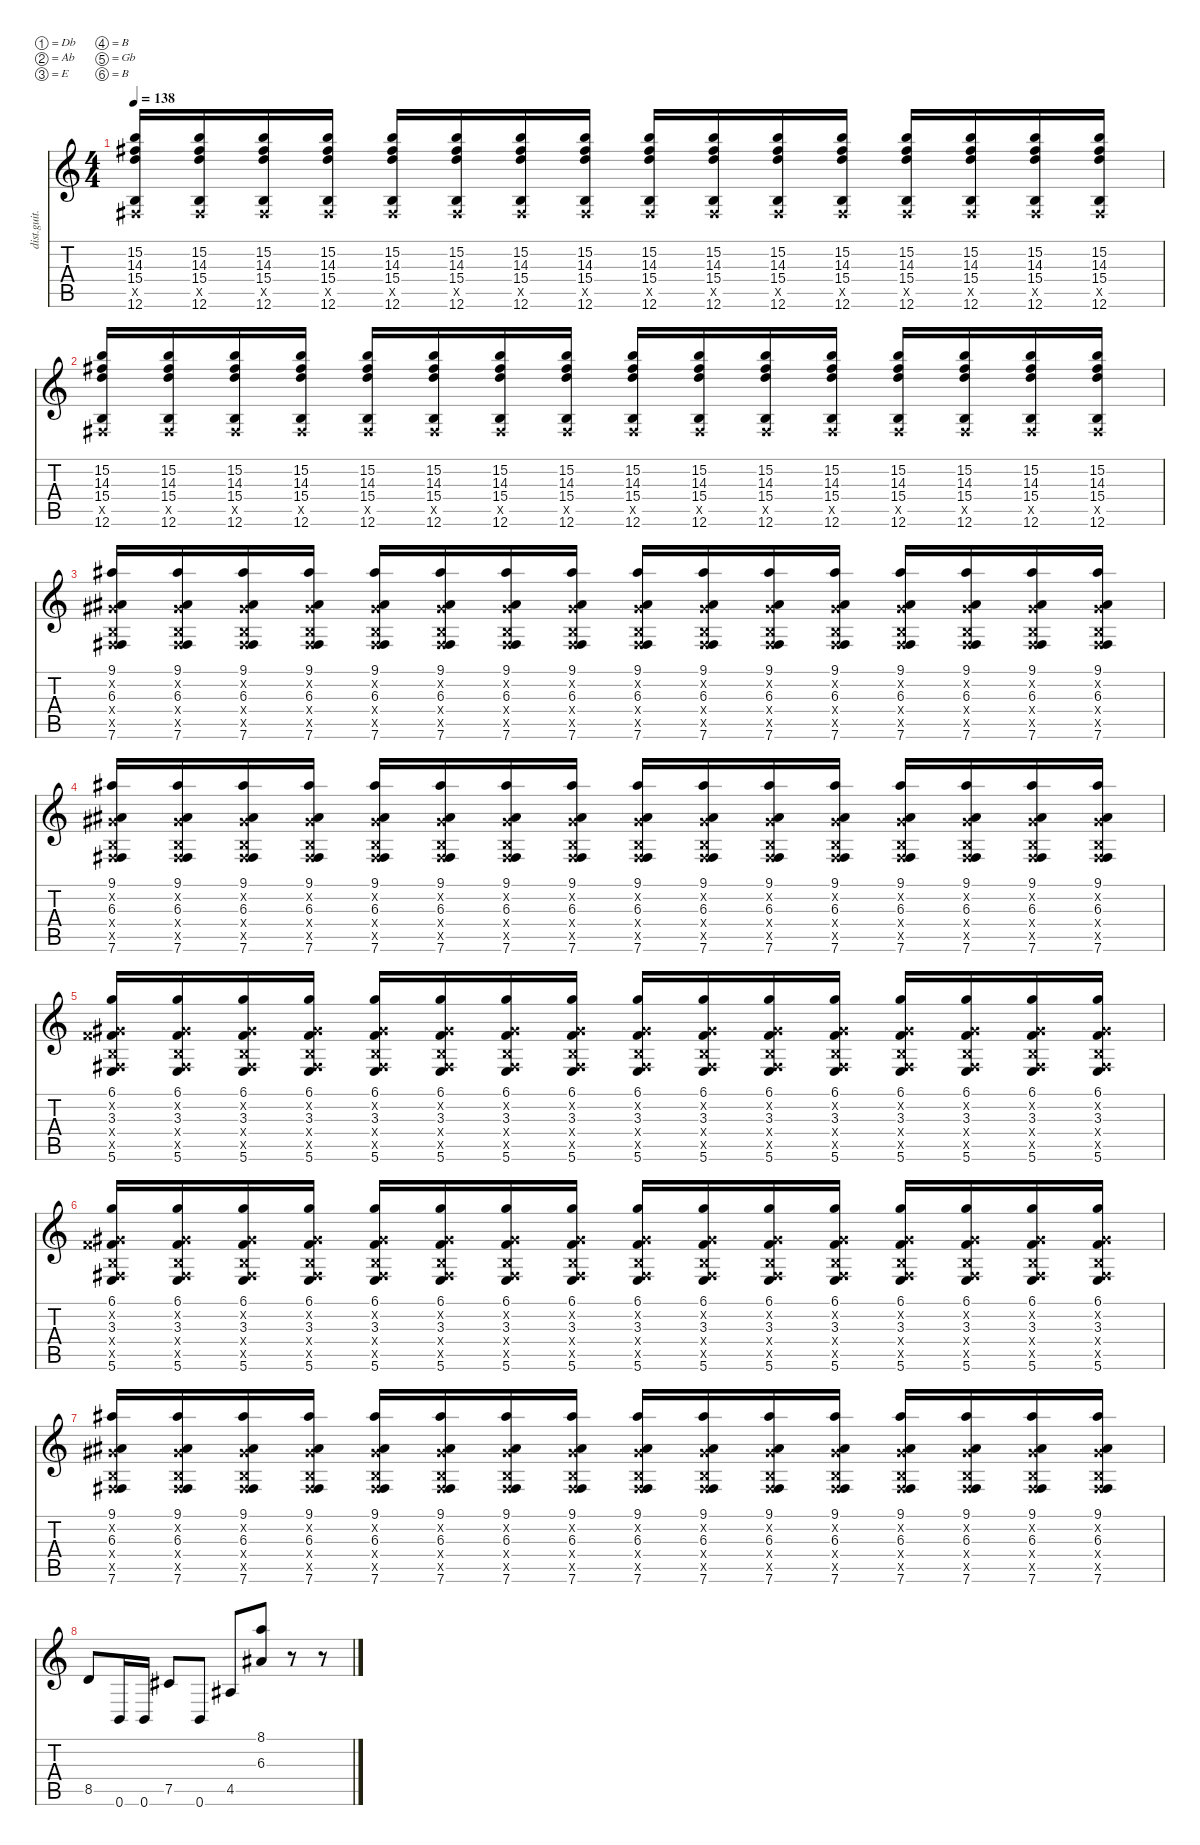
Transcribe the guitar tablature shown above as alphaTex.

\defaultSystemsLayout 4
\hideDynamics
\bracketExtendMode nobrackets
\otherSystemsTrackNameOrientation horizontal
\track ("Distortion Guitar" "dist.guit.") {instrument distortionguitar}
\staff {score tabs}
\tuning (Db4 Ab3 E3 B2 Gb2 B1)
\ts (4 4)
\tempo 138
\clef g2
\ks c
(15.2 14.3{acc #} 15.4 0.5{x acc #} 12.6).16{dy mf beam Up} (15.2 14.3{acc #} 15.4 0.5{x acc #} 12.6).16{beam Up} (15.2 14.3{acc #} 15.4 0.5{x acc #} 12.6).16{beam Up} (15.2 14.3{acc #} 15.4 0.5{x acc #} 12.6).16{beam Up} (15.2 14.3{acc #} 15.4 0.5{x acc #} 12.6).16{beam Up} (15.2 14.3{acc #} 15.4 0.5{x acc #} 12.6).16{beam Up} (15.2 14.3{acc #} 15.4 0.5{x acc #} 12.6).16{beam Up} (15.2 14.3{acc #} 15.4 0.5{x acc #} 12.6).16{beam Up} (15.2 14.3{acc #} 15.4 0.5{x acc #} 12.6).16{beam Up} (15.2 14.3{acc #} 15.4 0.5{x acc #} 12.6).16{beam Up} (15.2 14.3{acc #} 15.4 0.5{x acc #} 12.6).16{beam Up} (15.2 14.3{acc #} 15.4 0.5{x acc #} 12.6).16{beam Up} (15.2 14.3{acc #} 15.4 0.5{x acc #} 12.6).16{beam Up} (15.2 14.3{acc #} 15.4 0.5{x acc #} 12.6).16{beam Up} (15.2 14.3{acc #} 15.4 0.5{x acc #} 12.6).16{beam Up} (15.2 14.3{acc #} 15.4 0.5{x acc #} 12.6).16{beam Up} |
(15.2 14.3{acc #} 15.4 0.5{x acc #} 12.6).16{beam Up} (15.2 14.3{acc #} 15.4 0.5{x acc #} 12.6).16{beam Up} (15.2 14.3{acc #} 15.4 0.5{x acc #} 12.6).16{beam Up} (15.2 14.3{acc #} 15.4 0.5{x acc #} 12.6).16{beam Up} (15.2 14.3{acc #} 15.4 0.5{x acc #} 12.6).16{beam Up} (15.2 14.3{acc #} 15.4 0.5{x acc #} 12.6).16{beam Up} (15.2 14.3{acc #} 15.4 0.5{x acc #} 12.6).16{beam Up} (15.2 14.3{acc #} 15.4 0.5{x acc #} 12.6).16{beam Up} (15.2 14.3{acc #} 15.4 0.5{x acc #} 12.6).16{beam Up} (15.2 14.3{acc #} 15.4 0.5{x acc #} 12.6).16{beam Up} (15.2 14.3{acc #} 15.4 0.5{x acc #} 12.6).16{beam Up} (15.2 14.3{acc #} 15.4 0.5{x acc #} 12.6).16{beam Up} (15.2 14.3{acc #} 15.4 0.5{x acc #} 12.6).16{beam Up} (15.2 14.3{acc #} 15.4 0.5{x acc #} 12.6).16{beam Up} (15.2 14.3{acc #} 15.4 0.5{x acc #} 12.6).16{beam Up} (15.2 14.3{acc #} 15.4 0.5{x acc #} 12.6).16{beam Up} |
(9.1{acc #} 0.2{x acc #} 6.3{acc #} 0.4{x} 0.5{x acc #} 7.6{acc #}).16{beam Up} (9.1{acc #} 0.2{x acc #} 6.3{acc #} 0.4{x} 0.5{x acc #} 7.6{acc #}).16{beam Up} (9.1{acc #} 0.2{x acc #} 6.3{acc #} 0.4{x} 0.5{x acc #} 7.6{acc #}).16{beam Up} (9.1{acc #} 0.2{x acc #} 6.3{acc #} 0.4{x} 0.5{x acc #} 7.6{acc #}).16{beam Up} (9.1{acc #} 0.2{x acc #} 6.3{acc #} 0.4{x} 0.5{x acc #} 7.6{acc #}).16{beam Up} (9.1{acc #} 0.2{x acc #} 6.3{acc #} 0.4{x} 0.5{x acc #} 7.6{acc #}).16{beam Up} (9.1{acc #} 0.2{x acc #} 6.3{acc #} 0.4{x} 0.5{x acc #} 7.6{acc #}).16{beam Up} (9.1{acc #} 0.2{x acc #} 6.3{acc #} 0.4{x} 0.5{x acc #} 7.6{acc #}).16{beam Up} (9.1{acc #} 0.2{x acc #} 6.3{acc #} 0.4{x} 0.5{x acc #} 7.6{acc #}).16{beam Up} (9.1{acc #} 0.2{x acc #} 6.3{acc #} 0.4{x} 0.5{x acc #} 7.6{acc #}).16{beam Up} (9.1{acc #} 0.2{x acc #} 6.3{acc #} 0.4{x} 0.5{x acc #} 7.6{acc #}).16{beam Up} (9.1{acc #} 0.2{x acc #} 6.3{acc #} 0.4{x} 0.5{x acc #} 7.6{acc #}).16{beam Up} (9.1{acc #} 0.2{x acc #} 6.3{acc #} 0.4{x} 0.5{x acc #} 7.6{acc #}).16{beam Up} (9.1{acc #} 0.2{x acc #} 6.3{acc #} 0.4{x} 0.5{x acc #} 7.6{acc #}).16{beam Up} (9.1{acc #} 0.2{x acc #} 6.3{acc #} 0.4{x} 0.5{x acc #} 7.6{acc #}).16{beam Up} (9.1{acc #} 0.2{x acc #} 6.3{acc #} 0.4{x} 0.5{x acc #} 7.6{acc #}).16{beam Up} |
(9.1{acc #} 0.2{x acc #} 6.3{acc #} 0.4{x} 0.5{x acc #} 7.6{acc #}).16{beam Up} (9.1{acc #} 0.2{x acc #} 6.3{acc #} 0.4{x} 0.5{x acc #} 7.6{acc #}).16{beam Up} (9.1{acc #} 0.2{x acc #} 6.3{acc #} 0.4{x} 0.5{x acc #} 7.6{acc #}).16{beam Up} (9.1{acc #} 0.2{x acc #} 6.3{acc #} 0.4{x} 0.5{x acc #} 7.6{acc #}).16{beam Up} (9.1{acc #} 0.2{x acc #} 6.3{acc #} 0.4{x} 0.5{x acc #} 7.6{acc #}).16{beam Up} (9.1{acc #} 0.2{x acc #} 6.3{acc #} 0.4{x} 0.5{x acc #} 7.6{acc #}).16{beam Up} (9.1{acc #} 0.2{x acc #} 6.3{acc #} 0.4{x} 0.5{x acc #} 7.6{acc #}).16{beam Up} (9.1{acc #} 0.2{x acc #} 6.3{acc #} 0.4{x} 0.5{x acc #} 7.6{acc #}).16{beam Up} (9.1{acc #} 0.2{x acc #} 6.3{acc #} 0.4{x} 0.5{x acc #} 7.6{acc #}).16{beam Up} (9.1{acc #} 0.2{x acc #} 6.3{acc #} 0.4{x} 0.5{x acc #} 7.6{acc #}).16{beam Up} (9.1{acc #} 0.2{x acc #} 6.3{acc #} 0.4{x} 0.5{x acc #} 7.6{acc #}).16{beam Up} (9.1{acc #} 0.2{x acc #} 6.3{acc #} 0.4{x} 0.5{x acc #} 7.6{acc #}).16{beam Up} (9.1{acc #} 0.2{x acc #} 6.3{acc #} 0.4{x} 0.5{x acc #} 7.6{acc #}).16{beam Up} (9.1{acc #} 0.2{x acc #} 6.3{acc #} 0.4{x} 0.5{x acc #} 7.6{acc #}).16{beam Up} (9.1{acc #} 0.2{x acc #} 6.3{acc #} 0.4{x} 0.5{x acc #} 7.6{acc #}).16{beam Up} (9.1{acc #} 0.2{x acc #} 6.3{acc #} 0.4{x} 0.5{x acc #} 7.6{acc #}).16{beam Up} |
(6.1 0.2{x acc #} 3.3{acc x} 0.4{x} 0.5{x acc #} 5.6).16{beam Up} (6.1 0.2{x acc #} 3.3{acc x} 0.4{x} 0.5{x acc #} 5.6).16{beam Up} (6.1 0.2{x acc #} 3.3{acc x} 0.4{x} 0.5{x acc #} 5.6).16{beam Up} (6.1 0.2{x acc #} 3.3{acc x} 0.4{x} 0.5{x acc #} 5.6).16{beam Up} (6.1 0.2{x acc #} 3.3{acc x} 0.4{x} 0.5{x acc #} 5.6).16{beam Up} (6.1 0.2{x acc #} 3.3{acc x} 0.4{x} 0.5{x acc #} 5.6).16{beam Up} (6.1 0.2{x acc #} 3.3{acc x} 0.4{x} 0.5{x acc #} 5.6).16{beam Up} (6.1 0.2{x acc #} 3.3{acc x} 0.4{x} 0.5{x acc #} 5.6).16{beam Up} (6.1 0.2{x acc #} 3.3{acc x} 0.4{x} 0.5{x acc #} 5.6).16{beam Up} (6.1 0.2{x acc #} 3.3{acc x} 0.4{x} 0.5{x acc #} 5.6).16{beam Up} (6.1 0.2{x acc #} 3.3{acc x} 0.4{x} 0.5{x acc #} 5.6).16{beam Up} (6.1 0.2{x acc #} 3.3{acc x} 0.4{x} 0.5{x acc #} 5.6).16{beam Up} (6.1 0.2{x acc #} 3.3{acc x} 0.4{x} 0.5{x acc #} 5.6).16{beam Up} (6.1 0.2{x acc #} 3.3{acc x} 0.4{x} 0.5{x acc #} 5.6).16{beam Up} (6.1 0.2{x acc #} 3.3{acc x} 0.4{x} 0.5{x acc #} 5.6).16{beam Up} (6.1 0.2{x acc #} 3.3{acc x} 0.4{x} 0.5{x acc #} 5.6).16{beam Up} |
(6.1 0.2{x acc #} 3.3{acc x} 0.4{x} 0.5{x acc #} 5.6).16{beam Up} (6.1 0.2{x acc #} 3.3{acc x} 0.4{x} 0.5{x acc #} 5.6).16{beam Up} (6.1 0.2{x acc #} 3.3{acc x} 0.4{x} 0.5{x acc #} 5.6).16{beam Up} (6.1 0.2{x acc #} 3.3{acc x} 0.4{x} 0.5{x acc #} 5.6).16{beam Up} (6.1 0.2{x acc #} 3.3{acc x} 0.4{x} 0.5{x acc #} 5.6).16{beam Up} (6.1 0.2{x acc #} 3.3{acc x} 0.4{x} 0.5{x acc #} 5.6).16{beam Up} (6.1 0.2{x acc #} 3.3{acc x} 0.4{x} 0.5{x acc #} 5.6).16{beam Up} (6.1 0.2{x acc #} 3.3{acc x} 0.4{x} 0.5{x acc #} 5.6).16{beam Up} (6.1 0.2{x acc #} 3.3{acc x} 0.4{x} 0.5{x acc #} 5.6).16{beam Up} (6.1 0.2{x acc #} 3.3{acc x} 0.4{x} 0.5{x acc #} 5.6).16{beam Up} (6.1 0.2{x acc #} 3.3{acc x} 0.4{x} 0.5{x acc #} 5.6).16{beam Up} (6.1 0.2{x acc #} 3.3{acc x} 0.4{x} 0.5{x acc #} 5.6).16{beam Up} (6.1 0.2{x acc #} 3.3{acc x} 0.4{x} 0.5{x acc #} 5.6).16{beam Up} (6.1 0.2{x acc #} 3.3{acc x} 0.4{x} 0.5{x acc #} 5.6).16{beam Up} (6.1 0.2{x acc #} 3.3{acc x} 0.4{x} 0.5{x acc #} 5.6).16{beam Up} (6.1 0.2{x acc #} 3.3{acc x} 0.4{x} 0.5{x acc #} 5.6).16{beam Up} |
(9.1{acc #} 0.2{x acc #} 6.3{acc #} 0.4{x} 0.5{x acc #} 7.6{acc #}).16{beam Up} (9.1{acc #} 0.2{x acc #} 6.3{acc #} 0.4{x} 0.5{x acc #} 7.6{acc #}).16{beam Up} (9.1{acc #} 0.2{x acc #} 6.3{acc #} 0.4{x} 0.5{x acc #} 7.6{acc #}).16{beam Up} (9.1{acc #} 0.2{x acc #} 6.3{acc #} 0.4{x} 0.5{x acc #} 7.6{acc #}).16{beam Up} (9.1{acc #} 0.2{x acc #} 6.3{acc #} 0.4{x} 0.5{x acc #} 7.6{acc #}).16{beam Up} (9.1{acc #} 0.2{x acc #} 6.3{acc #} 0.4{x} 0.5{x acc #} 7.6{acc #}).16{beam Up} (9.1{acc #} 0.2{x acc #} 6.3{acc #} 0.4{x} 0.5{x acc #} 7.6{acc #}).16{beam Up} (9.1{acc #} 0.2{x acc #} 6.3{acc #} 0.4{x} 0.5{x acc #} 7.6{acc #}).16{beam Up} (9.1{acc #} 0.2{x acc #} 6.3{acc #} 0.4{x} 0.5{x acc #} 7.6{acc #}).16{beam Up} (9.1{acc #} 0.2{x acc #} 6.3{acc #} 0.4{x} 0.5{x acc #} 7.6{acc #}).16{beam Up} (9.1{acc #} 0.2{x acc #} 6.3{acc #} 0.4{x} 0.5{x acc #} 7.6{acc #}).16{beam Up} (9.1{acc #} 0.2{x acc #} 6.3{acc #} 0.4{x} 0.5{x acc #} 7.6{acc #}).16{beam Up} (9.1{acc #} 0.2{x acc #} 6.3{acc #} 0.4{x} 0.5{x acc #} 7.6{acc #}).16{beam Up} (9.1{acc #} 0.2{x acc #} 6.3{acc #} 0.4{x} 0.5{x acc #} 7.6{acc #}).16{beam Up} (9.1{acc #} 0.2{x acc #} 6.3{acc #} 0.4{x} 0.5{x acc #} 7.6{acc #}).16{beam Up} (9.1{acc #} 0.2{x acc #} 6.3{acc #} 0.4{x} 0.5{x acc #} 7.6{acc #}).16{beam Up} |
8.5.8{beam Up} 0.6.16{beam Up} 0.6.16{beam Up} 7.5{acc #}.8{beam Up} 0.6.8{beam Up} 4.5{acc #}.8{beam Up} (8.1 6.3{acc #}).8{beam Up} r.8{beam Up} r.8{beam Up}
